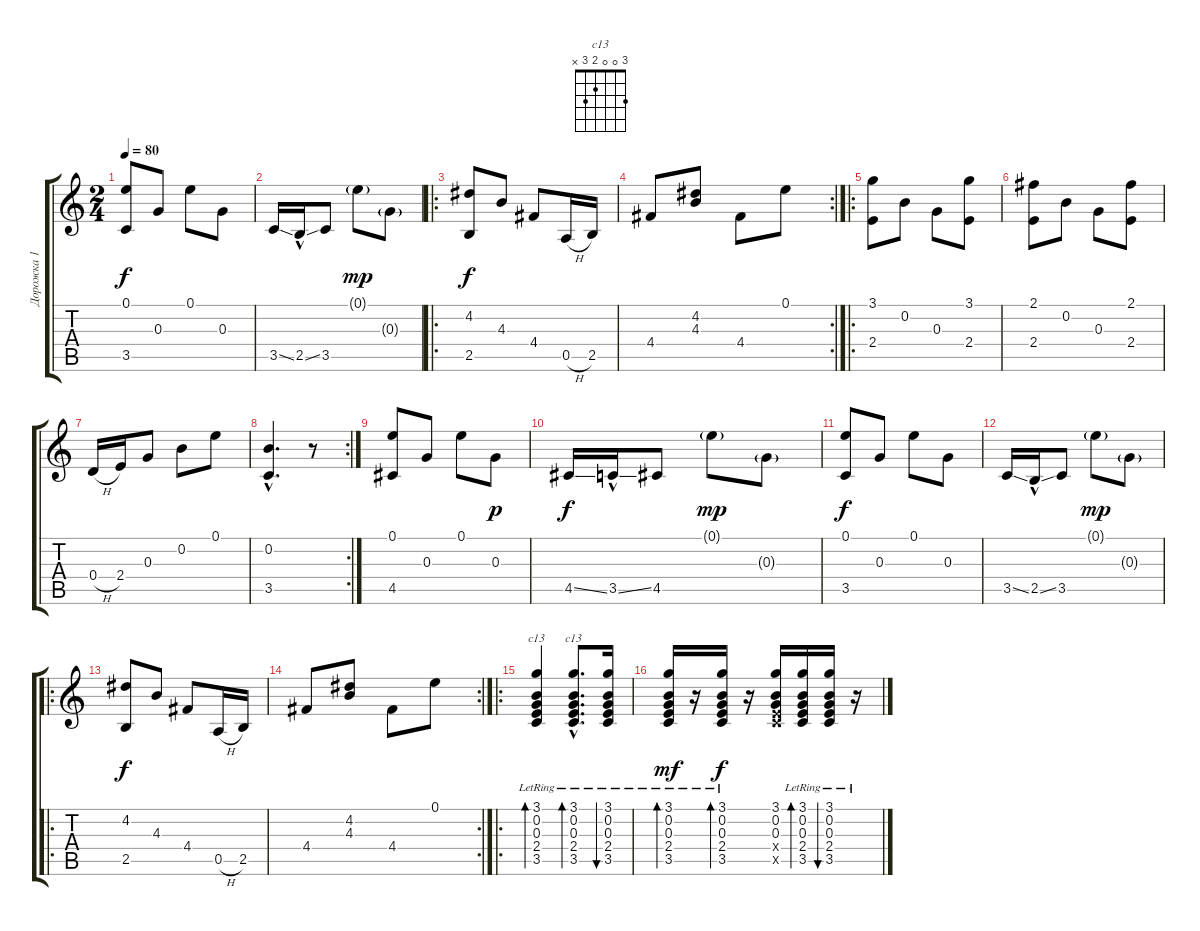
\track ("Дорожка 1" "Дорожка 1") {instrument acousticguitarsteel}
\staff {score tabs}
\tuning (E4 B3 G3 D3 A2 E2) {hide}
\chord ("C13" 3 0 0 2 3 x)
\chord ("c13" 3 0 0 2 3 x)
\ts (2 4)
\tempo 80
\clef g2
\ks c
(0.1 3.5).8{dy f} 0.3.8 0.1.8 0.3.8 |
3.5{ss}.16 2.5{ss hac}.16 3.5.8 0.1{g}.8{dy mp} 0.3{g}.8 |
\ro
(4.2 2.5).8{dy f} 4.3.8 4.4.8 0.5{h}.16 2.5.16 |
\rc 2
4.4.8 (4.2 4.3).8 4.4.8 0.1.8 |
\ro
(3.1 2.4).8 0.2.8 0.3.8 (3.1 2.4).8 |
(2.1 2.4).8 0.2.8 0.3.8 (2.1 2.4).8 |
0.4{h}.16 2.4.16 0.3.8 0.2.8 0.1.8 |
\rc 2
(0.2{hac} 3.5{hac}).4{d} r.8 |
(0.1 4.5).8 0.3.8 0.1.8 0.3.8{dy p} |
4.5{ss}.16{dy f} 3.5{ss hac}.16 4.5.8 0.1{g}.8{dy mp} 0.3{g}.8 |
(0.1 3.5).8{dy f} 0.3.8 0.1.8 0.3.8 |
3.5{ss}.16 2.5{ss hac}.16 3.5.8 0.1{g}.8{dy mp} 0.3{g}.8 |
\ro
(4.2 2.5).8{dy f} 4.3.8 4.4.8 0.5{h}.16 2.5.16 |
\rc 2
4.4.8 (4.2 4.3).8 4.4.8 0.1.8 |
\ro
(3.1{lr} 0.2{lr} 0.3{lr} 2.4{lr} 3.5{lr}).4{bd 60 ch "C13"} (3.1{hac lr} 0.2{hac lr} 0.3{hac lr} 2.4{hac lr} 3.5{hac lr}).8{d bd 60 ch "c13"} (3.1{lr} 0.2{lr} 0.3{lr} 2.4{lr} 3.5{lr}).16{bu 60} |
(3.1{lr} 0.2{lr} 0.3{lr} 2.4{lr} 3.5{lr}).16{bd 60 dy mf} r.16 (3.1 0.2{lr} 0.3{lr} 2.4 3.5{lr}).16{bd 60 dy f} r.16 (3.1 0.2 0.3 2.4{x} 3.5{x}).16 (3.1 0.2 0.3 2.4 3.5{lr}).16{bd 60} (3.1 0.2 0.3 2.4 3.5{lr}).16{bu 60} r.16
